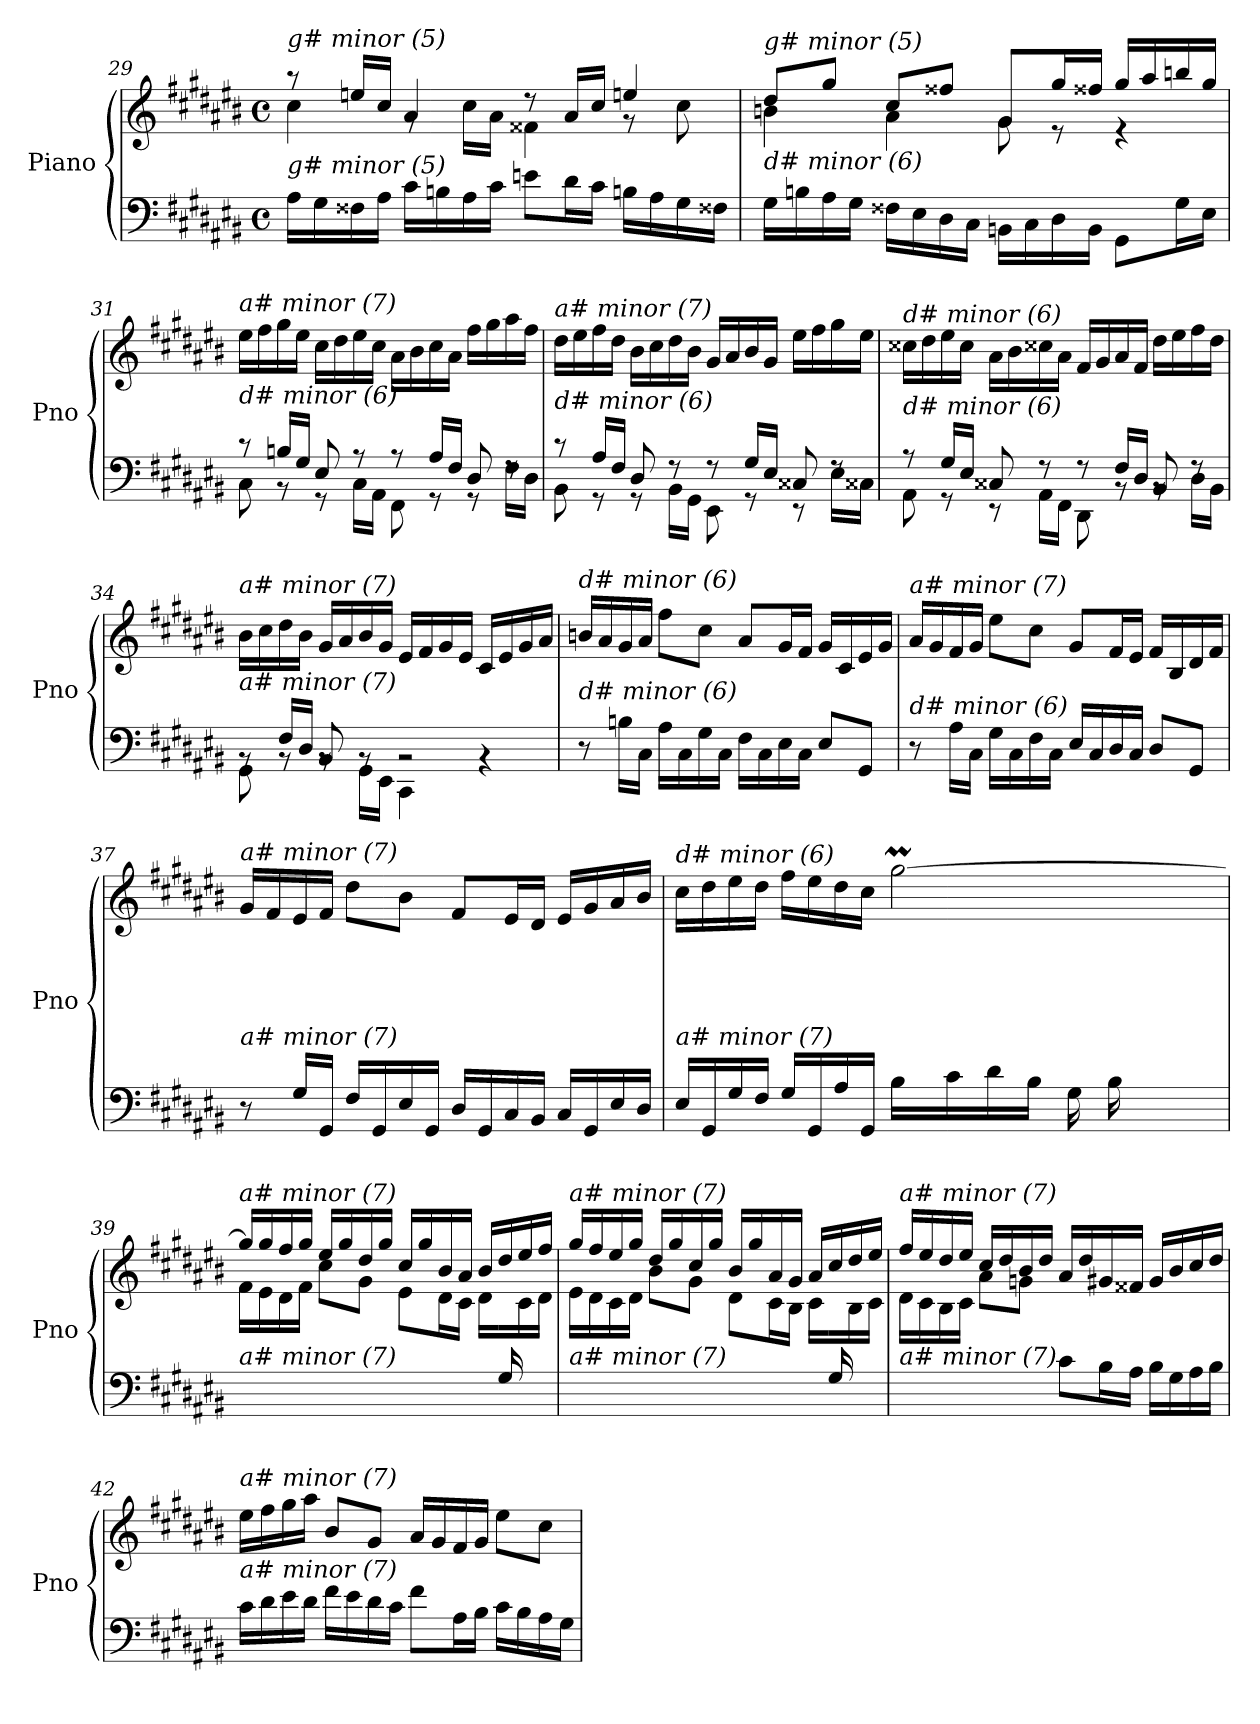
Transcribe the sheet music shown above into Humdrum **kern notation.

**kern	**kern
*part1	*part1
*staff2	*staff1
*I"Piano	*
*I'Pno	*
!!LO:LB:g=z
*clefF4	*clefG2
*k[f#c#g#d#a#e#b#]	*k[f#c#g#d#a#e#b#]
*M4/4	*M4/4
*met(c)	*met(c)
=29	=29
*	*^
!	!LO:TX:i:t=g# minor (5)	!
!LO:TX:i:t=g# minor (5)	!	!
16A#\LL	8r	4cc#\
16G#\	.	.
16F##X\	16een/LL	.
16A#\JJ	16cc#/JJ	.
16c#\LL	4a#/	8rg
16Bn\	.	.
16A#\	.	16cc#\LL
16c#\JJ	.	16a#\JJ
8en\L	8r	4f##X\
16d#\L	16a#/LL	.
16c#\JJ	16cc#/JJ	.
16Bn\LL	4een/	8r
16A#\	.	.
16G#\	.	8cc#\
16F##X\JJ	.	.
=30	=30	=30
!	!LO:TX:i:t=g# minor (5)	!
!LO:TX:i:t=d# minor (6)	!	!
16G#\LL	8dd#/L	4bn\
16Bn\	.	.
16A#\	8gg#/J	.
16G#\JJ	.	.
16F##Xi\LL	8cc#/L	4a#\
16E#\	.	.
16D#\	8ff##X/J	.
16C#\JJ	.	.
16BBn\LL	8g#/L	8g#\
16C#\	.	.
16D#\	16gg#/L	8r
16BB\JJ	16ff##X/JJ	.
8GG#\L	16gg#/LL	4r
.	16aa#/	.
16G#\L	16bbn/	.
16E#\JJ	16gg#/JJ	.
*	*v	*v
!!LO:PB:g=z
=31	=31
*^	*
!	!	!LO:TX:i:t=a# minor (7)
!LO:TX:i:t=d# minor (6)	!	!
8r	8C#\	16ee#\LL
.	.	16ff#\
16Bn/LL	8r	16gg#\
16G#/JJ	.	16ee#\JJ
8E#/	8r	16cc#\LL
.	.	16dd#\
8r	16C#\LL	16ee#\
.	16AA#\JJ	16cc#\JJ
8r	8FF#\	16a#\LL
.	.	16b#\
16A#/LL	8r	16cc#\
16F#/JJ	.	16a#\JJ
8D#/	8r	16ff#\LL
.	.	16gg#\
8rF	16F#\LL	16aa#\
.	16D#\JJ	16ff#\JJ
=32	=32	=32
!	!	!LO:TX:i:t=a# minor (7)
!LO:TX:i:t=d# minor (6)	!	!
8r	8BB#\	16dd#\LL
.	.	16ee#\
16A#/LL	8r	16ff#\
16F#/JJ	.	16dd#\JJ
8D#/	8r	16b#\LL
.	.	16cc#\
8r	16BB#\LL	16dd#\
.	16GG#\JJ	16b#\JJ
8r	8EE#\	16g#/LL
.	.	16a#/
16G#/LL	8r	16b#/
16E#/JJ	.	16g#/JJ
8C##X/	8r	16ee#\LL
.	.	16ff#\
8rF	16E#\LL	16gg#\
.	16C##X\JJ	16ee#\JJ
=33	=33	=33
!	!	!LO:TX:i:t=d# minor (6)
!LO:TX:i:t=d# minor (6)	!	!
8r	8AA#\	16cc##X\LL
.	.	16dd#\
16G#/LL	8r	16ee#\
16E#/JJ	.	16cc##\JJ
8C##X/	8r	16a#\LL
.	.	16b#\
8r	16AA#\LL	16cc##X\
.	16FF#\JJ	16a#\JJ
8r	8DD#\	16f#/LL
.	.	16g#/
16F#/LL	8rBB	16a#/
16D#/JJ	.	16f#/JJ
8BB#/	8rBB	16dd#\LL
.	.	16ee#\
8rF	16D#\LL	16ff#\
.	16BB#\JJ	16dd#\JJ
!!LO:LB:g=z
=34	=34	=34
!	!	!LO:TX:i:t=a# minor (7)
!LO:TX:i:t=a# minor (7)	!	!
8rBB	8GG#\	16b#\LL
.	.	16cc#\
16F#/LL	8rBB	16dd#\
16D#/JJ	.	16b#\JJ
8BB#/	8rBB	16g#/LL
.	.	16a#/
8rBB	16GG#\LL	16b#/
.	16EE#\JJ	16g#/JJ
2rBB	4CC#\	16e#/LL
.	.	16f#/
.	.	16g#/
.	.	16e#/JJ
.	4rBB	16c#/LL
.	.	16e#/
.	.	16g#/
.	.	16a#/JJ
*v	*v	*
=35	=35
!	!LO:TX:i:t=d# minor (6)
!LO:TX:i:t=d# minor (6)	!
8r	16bn/LL
.	16a#/
16Bn\LL	16g#/
16C#\JJ	16a#/JJ
16A#\LL	8ff#\L
16C#\	.
16G#\	8cc#\J
16C#\JJ	.
16F#\LL	8a#/L
16C#\	.
16E#\	16g#/L
16C#\JJ	16f#/JJ
8E#/L	16g#/LL
.	16c#/
8GG#/J	16e#/
.	16g#/JJ
=36	=36
!	!LO:TX:i:t=a# minor (7)
!LO:TX:i:t=d# minor (6)	!
8r	16a#/LL
.	16g#/
16A#\LL	16f#/
16C#\JJ	16g#/JJ
16G#\LL	8ee#\L
16C#\	.
16F#\	8cc#\J
16C#\JJ	.
16E#/LL	8g#/L
16C#/	.
16D#/	16f#/L
16C#/JJ	16e#/JJ
8D#/L	16f#/LL
.	16B#/
8GG#/J	16d#/
.	16f#/JJ
!!LO:LB:g=z
=37	=37
!	!LO:TX:i:t=a# minor (7)
!LO:TX:i:t=a# minor (7)	!
8r	16g#/LL
.	16f#/
16G#/LL	16e#/
16GG#/JJ	16f#/JJ
16F#/LL	8dd#\L
16GG#/	.
16E#/	8b#\J
16GG#/JJ	.
16D#/LL	8f#/L
16GG#/	.
16C#/	16e#/L
16BB#/JJ	16d#/JJ
16C#/LL	16e#/LL
16GG#/	16g#/
16E#/	16a#/
16D#/JJ	16b#/JJ
=38	=38
*^	*^
*	*	*	*^
!	!	!LO:TX:i:t=d# minor (6)	!	!
!LO:TX:i:t=a# minor (7)	!	!	!	!
2ryy	16E#/LL	16cc#\LL	2ryy	2..ryy
.	16GG#/	16dd#\	.	.
.	16G#/	16ee#\	.	.
.	16F#/JJ	16dd#\JJ	.	.
.	16G#/LL	16ff#\LL	.	.
.	16GG#/	16ee#\	.	.
.	16A#/	16dd#\	.	.
.	16GG#/JJ	16cc#\JJ	.	.
2ryy	16B#\LL	[2gg#M\	32aa#!yy	.
.	.	.	32gg#!yy	.
.	16c#\	.	32ff##X!iyy	.
.	.	.	32gg#!yy	.
.	16d#\	.	32aa#!yy	.
.	.	.	32gg#!yy	.
.	16B#\JJ	.	32aa#!yy	.
.	.	.	32gg#!yy	.
.	16G#\LL	.	32aa#!yy	.
.	.	.	32gg#!yy	.
.	16B#\	.	32aa#!yy	.
.	.	.	32gg#!yy	.
.	8ryy	.	32aa#!yy	16d#\
.	.	.	32gg#!yy	.
.	.	.	32aa#!yy	16e#\JJ
.	.	.	32gg#!yy	.
*v	*v	*	*	*
*	*	*v	*v
=39	=39	=39
!	!LO:TX:i:t=a# minor (7)	!
!LO:TX:i:t=a# minor (7)	!	!
2ryy	16gg#/LL]	16f#\LL
.	16gg#/	16e#\
.	16ff#/	16d#\
.	16gg#/JJ	16f#\JJ
.	16ee#/LL	8cc#\L
.	16gg#/	.
.	16dd#/	8g#\J
.	16gg#/JJ	.
4ryy	16cc#/LL	8e#\L
.	16gg#/	.
.	16b#/	16d#\L
.	16a#/JJ	16c#\JJ
16ryy	16b#/LL	16d#\LL
16G#/	16dd#/	16ryy
8ryy	16ee#/	16c#\
.	16ff#/JJ	16d#\JJ
!!LO:LB:g=z	!!
=40	=40	=40
!	!LO:TX:i:t=a# minor (7)	!
!LO:TX:i:t=a# minor (7)	!	!
2ryy	16gg#/LL	16e#\LL
.	16ff#/	16d#\
.	16ee#/	16c#\
.	16gg#/JJ	16d#\JJ
.	16dd#/LL	8b#\L
.	16gg#/	.
.	16cc#/	8g#\J
.	16gg#/JJ	.
4ryy	16b#/LL	8d#\L
.	16gg#/	.
.	16a#/	16c#\L
.	16g#/JJ	16B#\JJ
16ryy	16a#/LL	16c#\LL
16G#/	16cc#/	16ryy
8ryy	16dd#/	16B#\
.	16ee#/JJ	16c#\JJ
=41	=41	=41
!	!LO:TX:i:t=a# minor (7)	!
!LO:TX:i:t=a# minor (7)	!	!
2ryy	16ff#/LL	16d#\LL
.	16ee#/	16c#\
.	16dd#/	16B#\
.	16ee#/JJ	16c#\JJ
.	16cc#/LL	8a#\L
.	16dd#/	.
.	16b#/	8gnj\J
.	16dd#/JJ	.
8c#\L	16a#/LL	2ryy
.	16dd#/	.
16B#\L	16g#/	.
16A#\JJ	16f##Xi/JJ	.
16B#\LL	16g#/LL	.
16G#\	16b#/	.
16A#\	16cc#/	.
16B#\JJ	16dd#/JJ	.
*	*v	*v
=42	=42
!	!LO:TX:i:t=a# minor (7)
!LO:TX:i:t=a# minor (7)	!
16c#\LL	16ee#\LL
16d#\	16ff#\
16e#\	16gg#\
16d#\JJ	16aa#\JJ
16f#\LL	8b#/L
16e#\	.
16d#\	8g#/J
16c#\JJ	.
8f#\L	16a#/LL
.	16g#/
16A#\L	16f#/
16B#\JJ	16g#/JJ
16c#\LL	8ee#\L
16B#\	.
16A#\	8cc#\J
16G#\JJ	.
=	=
*-	*-
